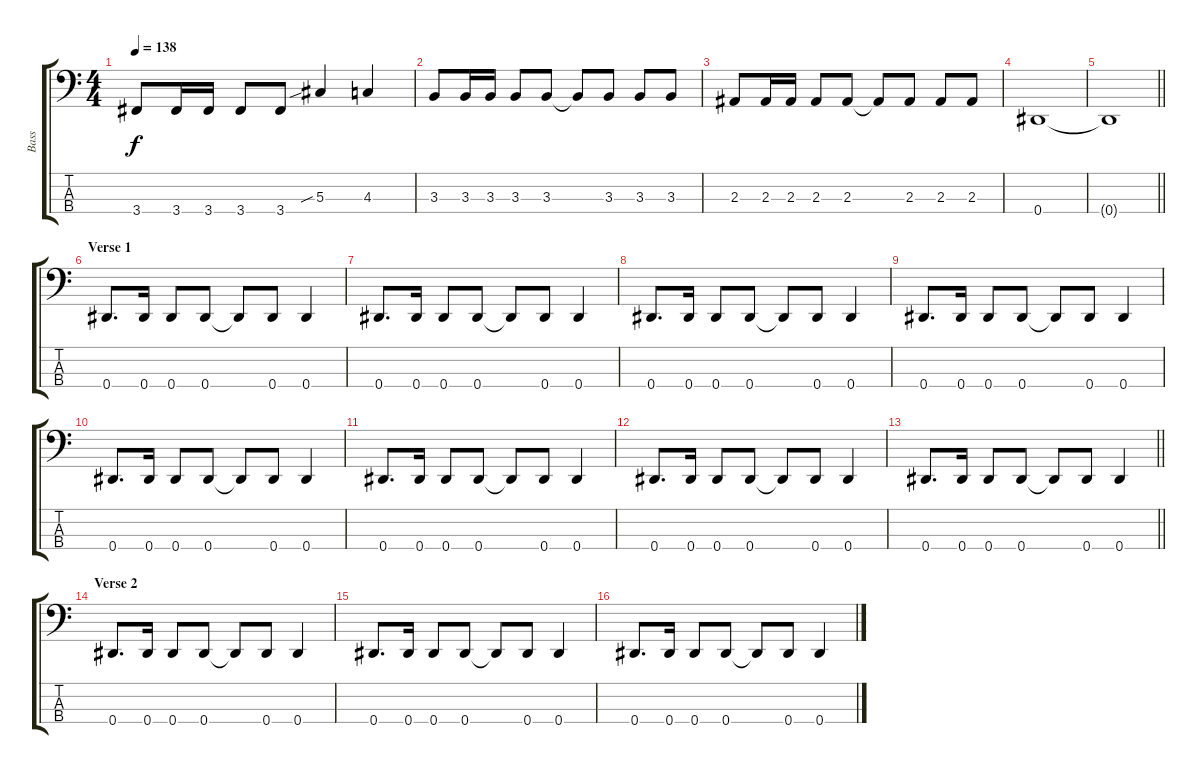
\track ("Bass" "Bass") {instrument electricbassfinger}
\staff {score tabs}
\tuning (Gb2 Db2 Ab1 Eb1) {hide}
\ts (4 4)
\tempo 138
\clef f4
\ks c
3.4.8{dy f} 3.4.16 3.4.16 3.4.8 3.4.8 5.3{sib}.4 4.3.4 |
3.3.8 3.3.16 3.3.16 3.3.8 3.3.8 3.3{t}.8 3.3.8 3.3.8 3.3.8 |
2.3.8 2.3.16 2.3.16 2.3.8 2.3.8 2.3{t}.8 2.3.8 2.3.8 2.3.8 |
0.4.1 |
\barLineRight lightlight
0.4{t}.1 |
\section ("" "Verse 1")
0.4.8{d} 0.4.16 0.4.8 0.4.8 0.4{t}.8 0.4.8 0.4.4 |
0.4.8{d} 0.4.16 0.4.8 0.4.8 0.4{t}.8 0.4.8 0.4.4 |
0.4.8{d} 0.4.16 0.4.8 0.4.8 0.4{t}.8 0.4.8 0.4.4 |
0.4.8{d} 0.4.16 0.4.8 0.4.8 0.4{t}.8 0.4.8 0.4.4 |
0.4.8{d} 0.4.16 0.4.8 0.4.8 0.4{t}.8 0.4.8 0.4.4 |
0.4.8{d} 0.4.16 0.4.8 0.4.8 0.4{t}.8 0.4.8 0.4.4 |
0.4.8{d} 0.4.16 0.4.8 0.4.8 0.4{t}.8 0.4.8 0.4.4 |
\barLineRight lightlight
0.4.8{d} 0.4.16 0.4.8 0.4.8 0.4{t}.8 0.4.8 0.4.4 |
\section ("" "Verse 2")
0.4.8{d} 0.4.16 0.4.8 0.4.8 0.4{t}.8 0.4.8 0.4.4 |
0.4.8{d} 0.4.16 0.4.8 0.4.8 0.4{t}.8 0.4.8 0.4.4 |
0.4.8{d} 0.4.16 0.4.8 0.4.8 0.4{t}.8 0.4.8 0.4.4
